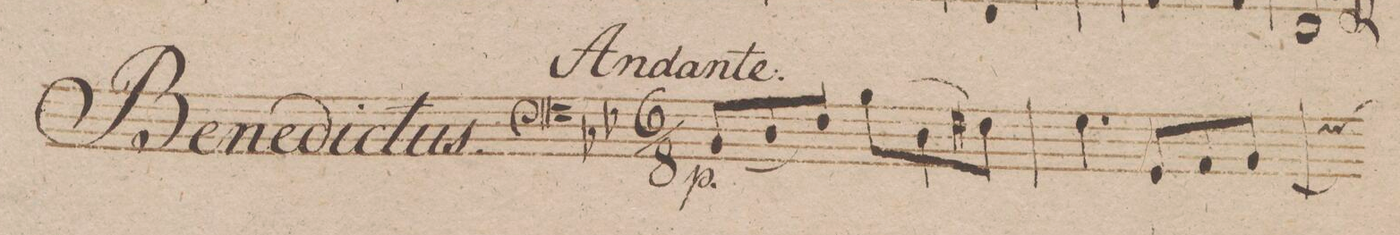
**kern	**dynam
*I"Violoncello et Baſso.	*
*clefF4	*
*k[b-e-]	*
*M6/8	*
(8BB-/L	p
8D/	.
8F/J)	.
(8B-\L	.
8D\	.
8F#X\J)	.
=2	=2
4.G\	.
8GG/L	.
8AA/	.
[8BB-/J	.
*custos:G	*
=3	=3
*-	*-
